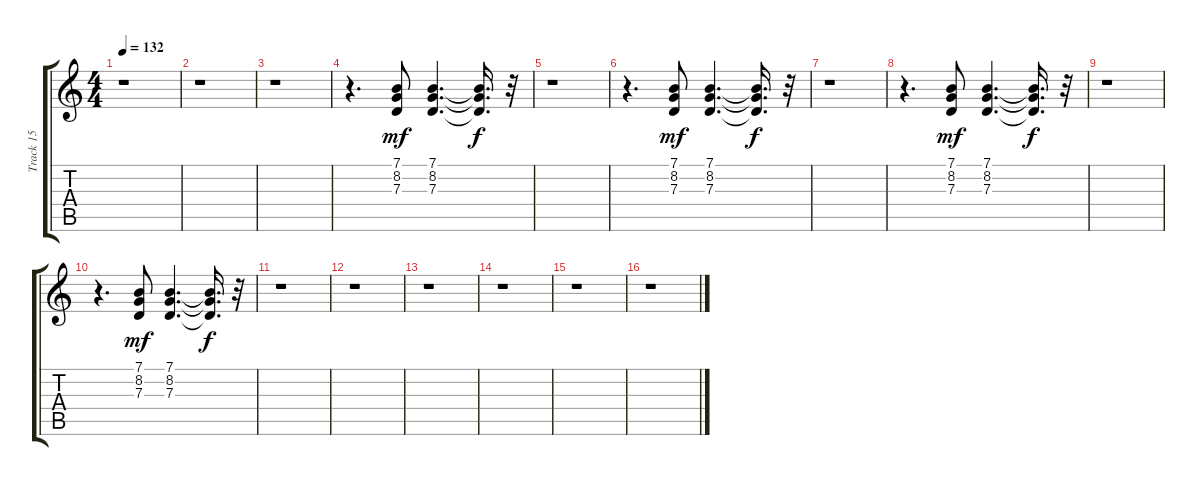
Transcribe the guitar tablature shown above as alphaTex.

\track ("Track 15" "Track 15") {instrument honkytonkpiano}
\staff {score tabs}
\tuning (E4 B3 G3 D3 A2 E2) {hide}
\ts (4 4)
\tempo 132
\clef g2
\ks c
r.1{dy f} |
r.1 |
r.1 |
r.4{d} (7.1 8.2 7.3).8{dy mf volume 9 balance 0 instrument choiraahs} (7.1 8.2 7.3).4{d} (7.1{t} 8.2{t} 7.3{t}).16{d dy f} r.32 |
r.1 |
r.4{d} (7.1 8.2 7.3).8{dy mf} (7.1 8.2 7.3).4{d} (7.1{t} 8.2{t} 7.3{t}).16{d dy f} r.32 |
r.1 |
r.4{d} (7.1 8.2 7.3).8{dy mf} (7.1 8.2 7.3).4{d} (7.1{t} 8.2{t} 7.3{t}).16{d dy f} r.32 |
r.1 |
r.4{d} (7.1 8.2 7.3).8{dy mf} (7.1 8.2 7.3).4{d} (7.1{t} 8.2{t} 7.3{t}).16{d dy f} r.32 |
r.1 |
r.1 |
r.1 |
r.1 |
r.1 |
r.1
